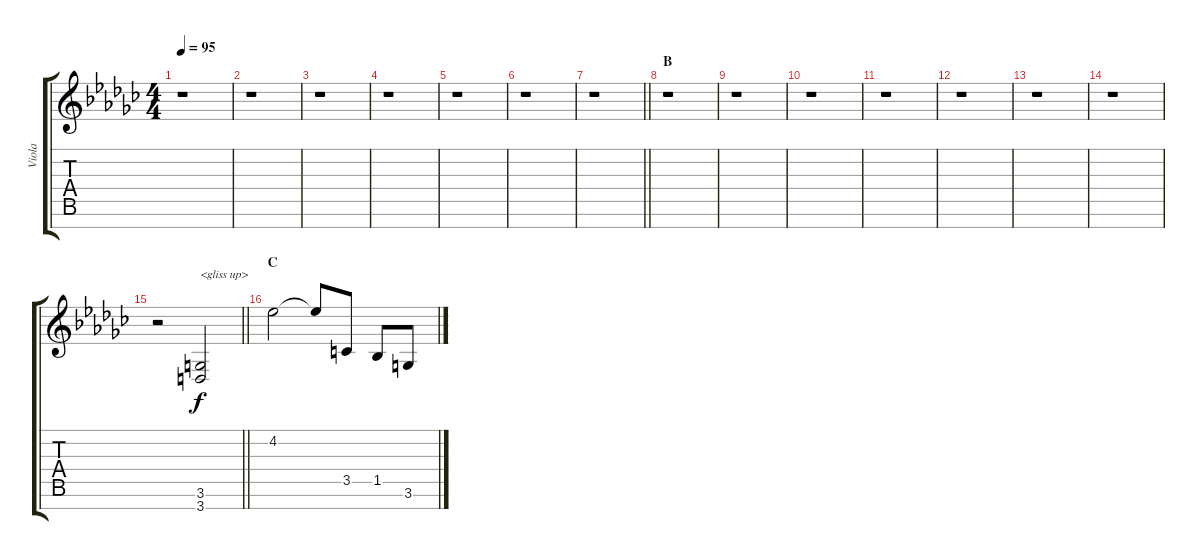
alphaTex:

\track ("Viola" "Viola") {instrument viola}
\staff {score tabs}
\tuning (E5 B4 G4 D4 A3 E3 B2) {hide}
\ts (4 4)
\tempo 95
\clef g2
\ks gb
r.1{dy f} |
r.1 |
r.1 |
r.1 |
r.1 |
r.1 |
\barLineRight lightlight
r.1 |
\section ("" "B")
r.1 |
r.1 |
r.1 |
r.1 |
r.1 |
r.1 |
r.1 |
\barLineRight lightlight
r.2 (3.6 3.7).2{txt "<gliss up>"} |
\section ("" "C")
4.2.2 4.2{t}.8 3.5.8 1.5.8 3.6.8
